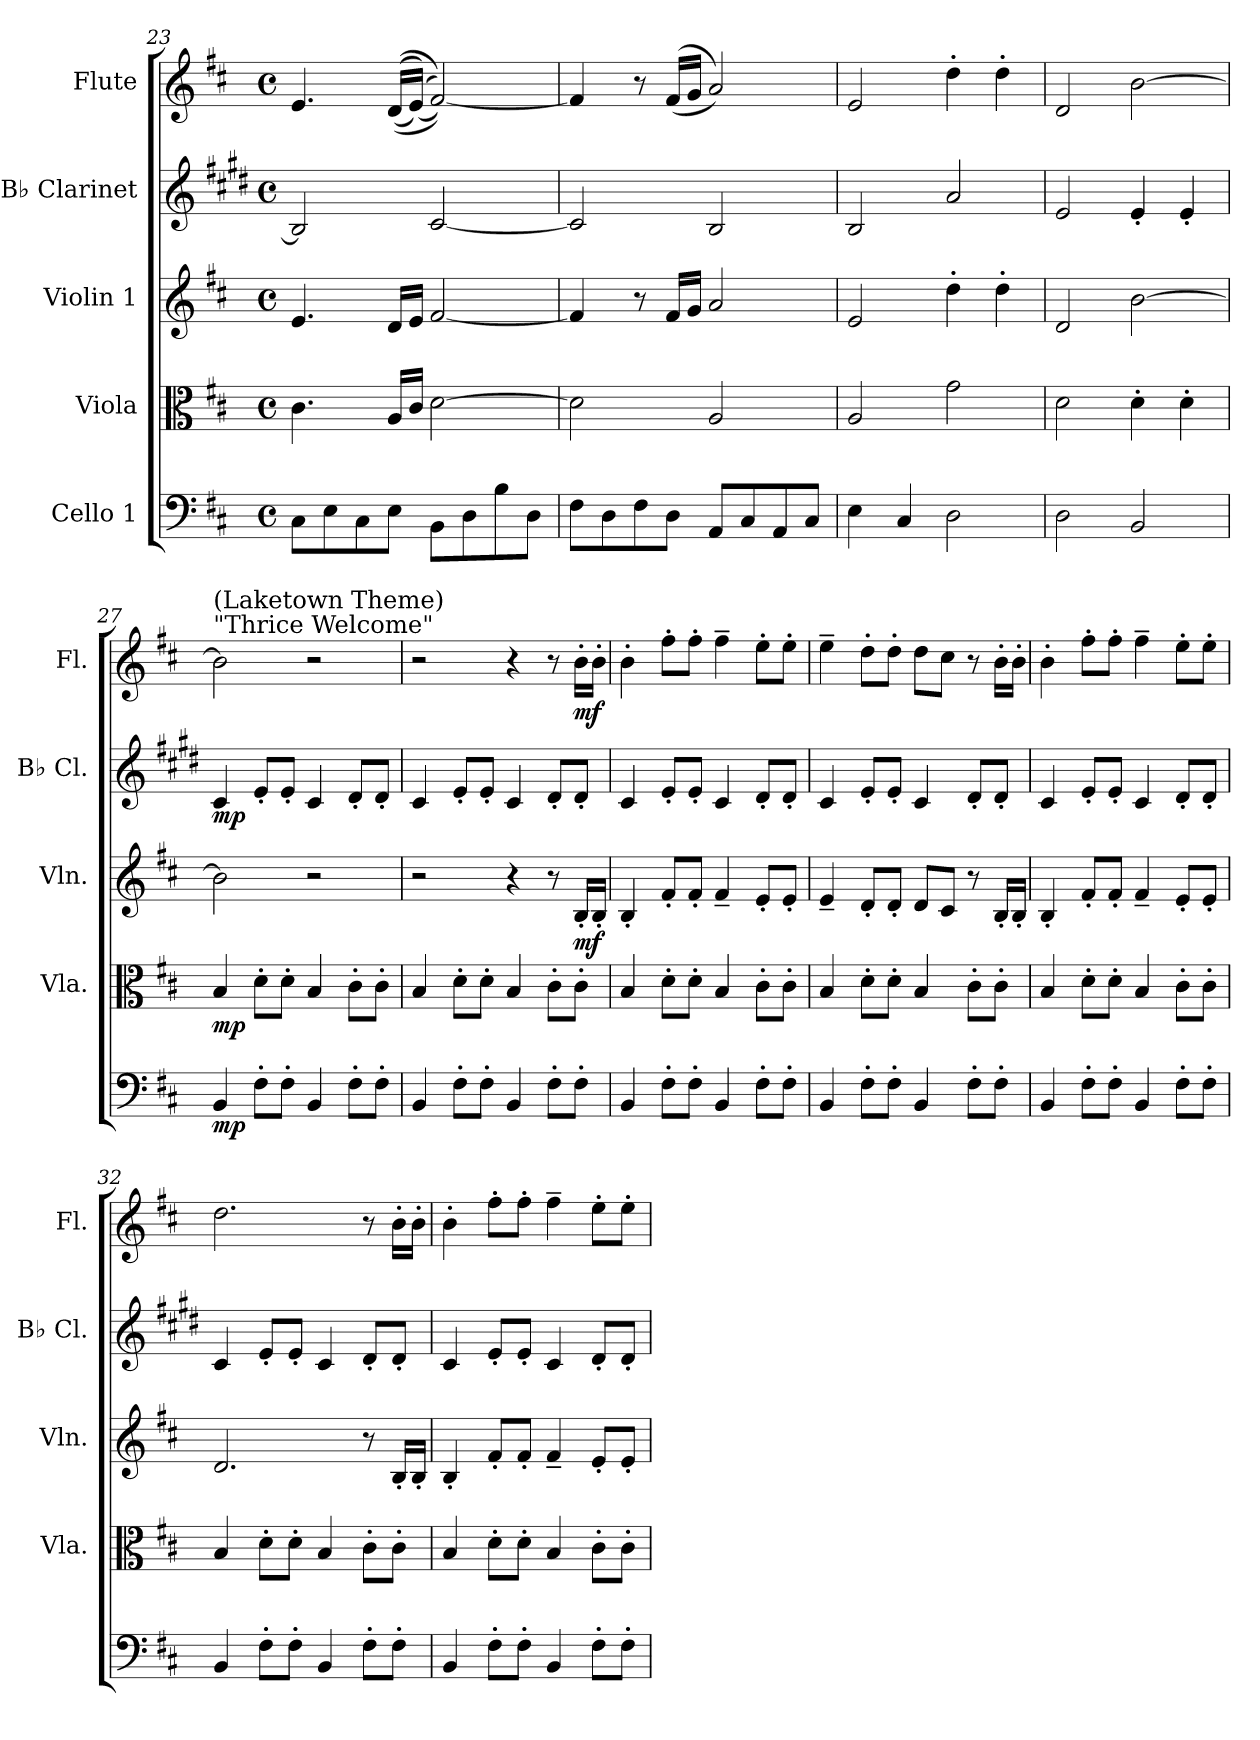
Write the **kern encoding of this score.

**kern	**dynam	**kern	**dynam	**kern	**dynam	**kern	**dynam	**kern	**dynam
*part5	*part5	*part4	*part4	*part3	*part3	*part2	*part2	*part1	*part1
*staff5	*staff5	*staff4	*staff4	*staff3	*staff3	*staff2	*staff2	*staff1	*staff1
*I"Cello 1	*	*I"Viola	*	*I"Violin 1	*	*I"B♭ Clarinet	*	*I"Flute	*
*	*	*I'Vla.	*	*I'Vln.	*	*I'B♭ Cl.	*	*I'Fl.	*
*clefF4	*	*clefC3	*	*clefG2	*	*clefG2	*	*clefG2	*
*	*	*	*	*	*	*ITrd1c2	*	*	*
*k[f#c#]	*	*k[f#c#]	*	*k[f#c#]	*	*k[f#c#]	*	*k[f#c#]	*
*M4/4	*	*M4/4	*	*M4/4	*	*M4/4	*	*M4/4	*
*met(c)	*	*met(c)	*	*met(c)	*	*met(c)	*	*met(c)	*
=23	=23	=23	=23	=23	=23	=23	=23	=23	=23
8C#\L	.	4.c#\	.	4.e/	.	2A/]	.	4.e/	.
8E\	.	.	.	.	.	.	.	.	.
8C#\	.	.	.	.	.	.	.	.	.
8E\J	.	16A/LL	.	16d/LL	.	.	.	((((((16d/LL	.
.	.	16c#/JJ	.	16e/JJ	.	.	.	((16e/JJ))	.
8BB\L	.	[2d\	.	[2f#/	.	[2B/	.	(([2f#/))))	.
8D\	.	.	.	.	.	.	.	.	.
8B\	.	.	.	.	.	.	.	.	.
8D\J	.	.	.	.	.	.	.	.	.
=24	=24	=24	=24	=24	=24	=24	=24	=24	=24
8F#\L	.	2d\]	.	4f#/]	.	2B/]	.	4f#/]	.
8D\	.	.	.	.	.	.	.	.	.
8F#\	.	.	.	8r	.	.	.	8r	.
8D\J	.	.	.	16f#/LL	.	.	.	((16f#/LL	.
.	.	.	.	16g/JJ	.	.	.	16g/JJ	.
8AA/L	.	2A/	.	2a/	.	2A/	.	((2a/))	.
8C#/	.	.	.	.	.	.	.	.	.
8AA/	.	.	.	.	.	.	.	.	.
8C#/J	.	.	.	.	.	.	.	.	.
=25	=25	=25	=25	=25	=25	=25	=25	=25	=25
4E\	.	2A/	.	2e/	.	2A/	.	2e/	.
4C#/	.	.	.	.	.	.	.	.	.
2D\	.	2g\	.	4dd'\	.	2g/	.	4dd'\	.
.	.	.	.	4dd'\	.	.	.	4dd'\	.
=26	=26	=26	=26	=26	=26	=26	=26	=26	=26
2D\	.	2d\	.	2d/	.	2d/	.	2d/	.
2BB/	.	4d'\	.	[2b\	.	4d'/	.	[2b\	.
.	.	4d'\	.	.	.	4d'/	.	.	.
!!LO:LB:g=z
=27	=27	=27	=27	=27	=27	=27	=27	=27	=27
!	!	!	!	!	!	!	!	!LO:TX:a:t="Thrice Welcome"	!
!	!	!	!	!	!	!	!	!LO:TX:a:t=(Laketown Theme)	!
!	!LO:DY:b	!	!LO:DY:b	!	!	!	!LO:DY:b	!	!
4BB/	mp	4B/	mp	2b\]	.	4B/	mp	2b\]	.
8F#'\L	.	8d'\L	.	.	.	8d'/L	.	.	.
8F#'\J	.	8d'\J	.	.	.	8d'/J	.	.	.
4BB/	.	4B/	.	2r	.	4B/	.	2r	.
8F#'\L	.	8c#'\L	.	.	.	8c#'/L	.	.	.
8F#'\J	.	8c#'\J	.	.	.	8c#'/J	.	.	.
=28	=28	=28	=28	=28	=28	=28	=28	=28	=28
4BB/	.	4B/	.	2r	.	4B/	.	2r	.
8F#'\L	.	8d'\L	.	.	.	8d'/L	.	.	.
8F#'\J	.	8d'\J	.	.	.	8d'/J	.	.	.
4BB/	.	4B/	.	4r	.	4B/	.	4r	.
8F#'\L	.	8c#'\L	.	8r	.	8c#'/L	.	8r	.
!	!	!	!	!	!LO:DY:b	!	!	!	!LO:DY:b
8F#'\J	.	8c#'\J	.	16B'/LL	mf	8c#'/J	.	16b'\LL	mf
.	.	.	.	16B'/JJ	.	.	.	16b'\JJ	.
=29	=29	=29	=29	=29	=29	=29	=29	=29	=29
4BB/	.	4B/	.	4B'/	.	4B/	.	4b'\	.
8F#'\L	.	8d'\L	.	8f#'/L	.	8d'/L	.	8ff#'\L	.
8F#'\J	.	8d'\J	.	8f#'/J	.	8d'/J	.	8ff#'\J	.
4BB/	.	4B/	.	4f#~/	.	4B/	.	4ff#~\	.
8F#'\L	.	8c#'\L	.	8e'/L	.	8c#'/L	.	8ee'\L	.
8F#'\J	.	8c#'\J	.	8e'/J	.	8c#'/J	.	8ee'\J	.
=30	=30	=30	=30	=30	=30	=30	=30	=30	=30
4BB/	.	4B/	.	4e~/	.	4B/	.	4ee~\	.
8F#'\L	.	8d'\L	.	8d'/L	.	8d'/L	.	8dd'\L	.
8F#'\J	.	8d'\J	.	8d'/J	.	8d'/J	.	8dd'\J	.
4BB/	.	4B/	.	8d/L	.	4B/	.	8dd\L	.
.	.	.	.	8c#/J	.	.	.	8cc#\J	.
8F#'\L	.	8c#'\L	.	8r	.	8c#'/L	.	8r	.
8F#'\J	.	8c#'\J	.	16B'/LL	.	8c#'/J	.	16b'\LL	.
.	.	.	.	16B'/JJ	.	.	.	16b'\JJ	.
=31	=31	=31	=31	=31	=31	=31	=31	=31	=31
4BB/	.	4B/	.	4B'/	.	4B/	.	4b'\	.
8F#'\L	.	8d'\L	.	8f#'/L	.	8d'/L	.	8ff#'\L	.
8F#'\J	.	8d'\J	.	8f#'/J	.	8d'/J	.	8ff#'\J	.
4BB/	.	4B/	.	4f#~/	.	4B/	.	4ff#~\	.
8F#'\L	.	8c#'\L	.	8e'/L	.	8c#'/L	.	8ee'\L	.
8F#'\J	.	8c#'\J	.	8e'/J	.	8c#'/J	.	8ee'\J	.
!!LO:PB:g=z
=32	=32	=32	=32	=32	=32	=32	=32	=32	=32
4BB/	.	4B/	.	2.d/	.	4B/	.	2.dd\	.
8F#'\L	.	8d'\L	.	.	.	8d'/L	.	.	.
8F#'\J	.	8d'\J	.	.	.	8d'/J	.	.	.
4BB/	.	4B/	.	.	.	4B/	.	.	.
8F#'\L	.	8c#'\L	.	8r	.	8c#'/L	.	8r	.
8F#'\J	.	8c#'\J	.	16B'/LL	.	8c#'/J	.	16b'\LL	.
.	.	.	.	16B'/JJ	.	.	.	16b'\JJ	.
=33	=33	=33	=33	=33	=33	=33	=33	=33	=33
4BB/	.	4B/	.	4B'/	.	4B/	.	4b'\	.
8F#'\L	.	8d'\L	.	8f#'/L	.	8d'/L	.	8ff#'\L	.
8F#'\J	.	8d'\J	.	8f#'/J	.	8d'/J	.	8ff#'\J	.
4BB/	.	4B/	.	4f#~/	.	4B/	.	4ff#~\	.
8F#'\L	.	8c#'\L	.	8e'/L	.	8c#'/L	.	8ee'\L	.
8F#'\J	.	8c#'\J	.	8e'/J	.	8c#'/J	.	8ee'\J	.
=	=	=	=	=	=	=	=	=	=
*-	*-	*-	*-	*-	*-	*-	*-	*-	*-
